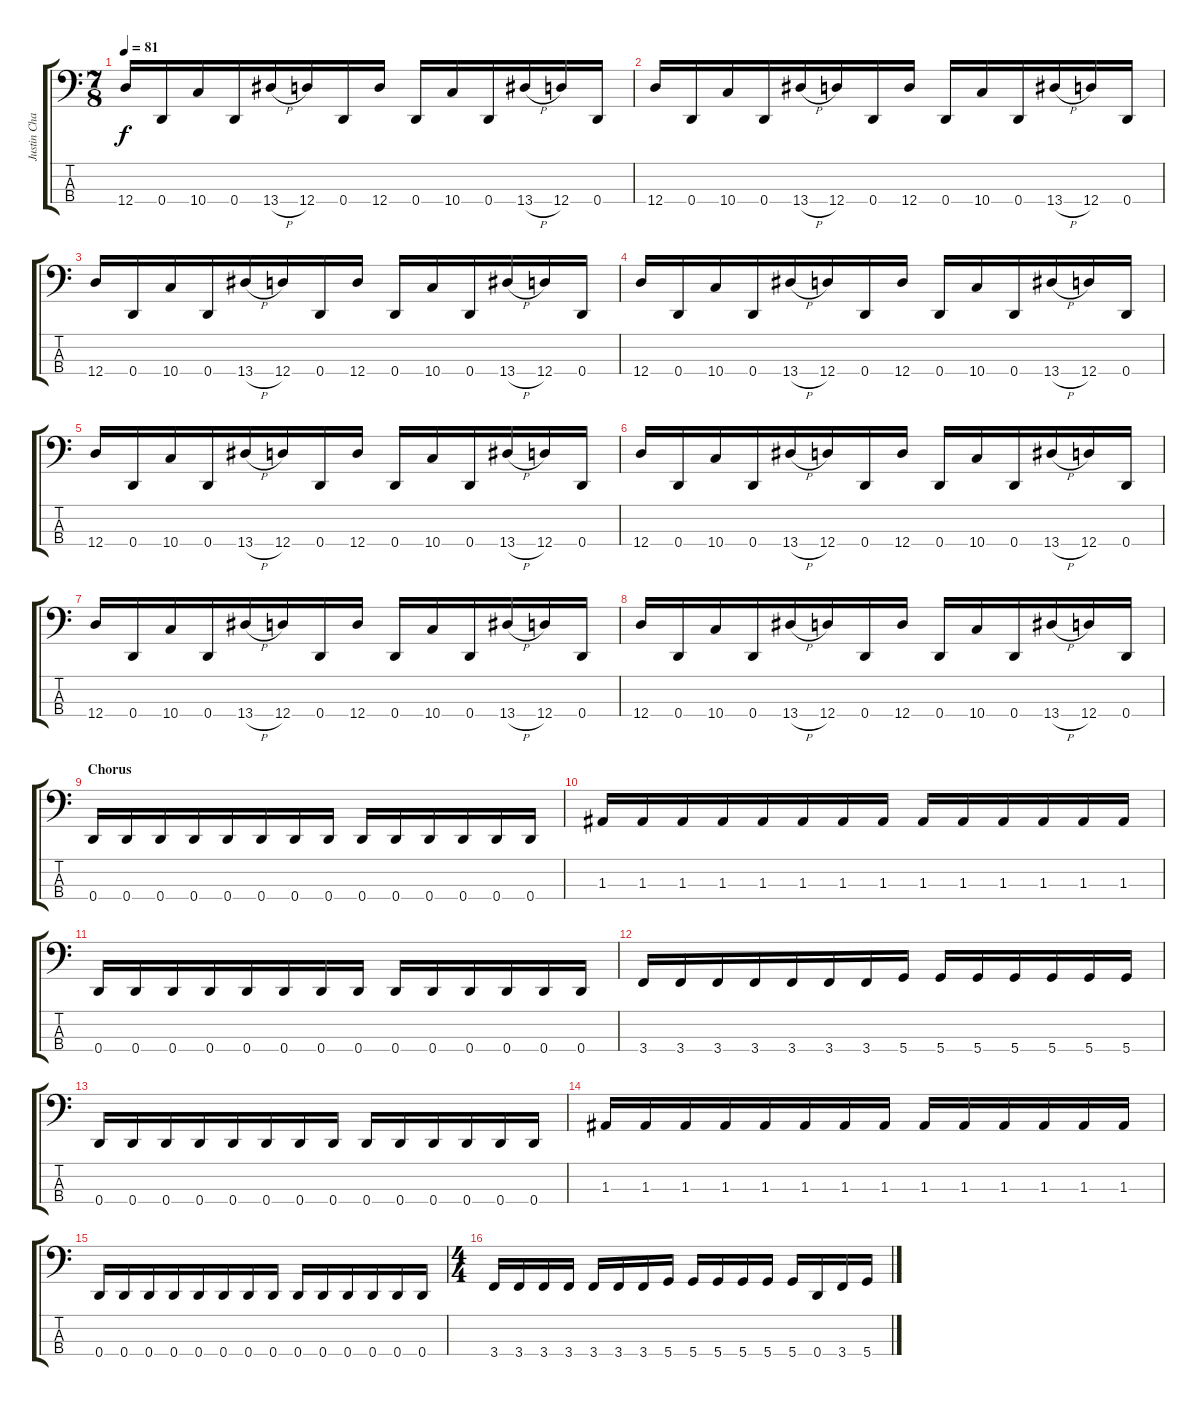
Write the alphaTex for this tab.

\track ("Justin Chancellor" "Justin Cha") {instrument electricbasspick}
\staff {score tabs}
\tuning (G2 D2 A1 D1) {hide}
\ts (7 8)
\tempo 81
\clef f4
\ks c
12.4.16{dy f} 0.4.16 10.4.16 0.4.16 13.4{h}.16 12.4.16 0.4.16 12.4.16 0.4.16 10.4.16 0.4.16 13.4{h}.16 12.4.16 0.4.16 |
12.4.16 0.4.16 10.4.16 0.4.16 13.4{h}.16 12.4.16 0.4.16 12.4.16 0.4.16 10.4.16 0.4.16 13.4{h}.16 12.4.16 0.4.16 |
12.4.16 0.4.16 10.4.16 0.4.16 13.4{h}.16 12.4.16 0.4.16 12.4.16 0.4.16 10.4.16 0.4.16 13.4{h}.16 12.4.16 0.4.16 |
12.4.16 0.4.16 10.4.16 0.4.16 13.4{h}.16 12.4.16 0.4.16 12.4.16 0.4.16 10.4.16 0.4.16 13.4{h}.16 12.4.16 0.4.16 |
12.4.16 0.4.16 10.4.16 0.4.16 13.4{h}.16 12.4.16 0.4.16 12.4.16 0.4.16 10.4.16 0.4.16 13.4{h}.16 12.4.16 0.4.16 |
12.4.16 0.4.16 10.4.16 0.4.16 13.4{h}.16 12.4.16 0.4.16 12.4.16 0.4.16 10.4.16 0.4.16 13.4{h}.16 12.4.16 0.4.16 |
12.4.16 0.4.16 10.4.16 0.4.16 13.4{h}.16 12.4.16 0.4.16 12.4.16 0.4.16 10.4.16 0.4.16 13.4{h}.16 12.4.16 0.4.16 |
12.4.16 0.4.16 10.4.16 0.4.16 13.4{h}.16 12.4.16 0.4.16 12.4.16 0.4.16 10.4.16 0.4.16 13.4{h}.16 12.4.16 0.4.16 |
\section ("" "Chorus")
0.4.16 0.4.16 0.4.16 0.4.16 0.4.16 0.4.16 0.4.16 0.4.16 0.4.16 0.4.16 0.4.16 0.4.16 0.4.16 0.4.16 |
1.3.16 1.3.16 1.3.16 1.3.16 1.3.16 1.3.16 1.3.16 1.3.16 1.3.16 1.3.16 1.3.16 1.3.16 1.3.16 1.3.16 |
0.4.16 0.4.16 0.4.16 0.4.16 0.4.16 0.4.16 0.4.16 0.4.16 0.4.16 0.4.16 0.4.16 0.4.16 0.4.16 0.4.16 |
3.4.16 3.4.16 3.4.16 3.4.16 3.4.16 3.4.16 3.4.16 5.4.16 5.4.16 5.4.16 5.4.16 5.4.16 5.4.16 5.4.16 |
0.4.16 0.4.16 0.4.16 0.4.16 0.4.16 0.4.16 0.4.16 0.4.16 0.4.16 0.4.16 0.4.16 0.4.16 0.4.16 0.4.16 |
1.3.16 1.3.16 1.3.16 1.3.16 1.3.16 1.3.16 1.3.16 1.3.16 1.3.16 1.3.16 1.3.16 1.3.16 1.3.16 1.3.16 |
0.4.16 0.4.16 0.4.16 0.4.16 0.4.16 0.4.16 0.4.16 0.4.16 0.4.16 0.4.16 0.4.16 0.4.16 0.4.16 0.4.16 |
\ts (4 4)
3.4.16 3.4.16 3.4.16 3.4.16 3.4.16 3.4.16 3.4.16 5.4.16 5.4.16 5.4.16 5.4.16 5.4.16 5.4.16 0.4.16 3.4.16 5.4.16
